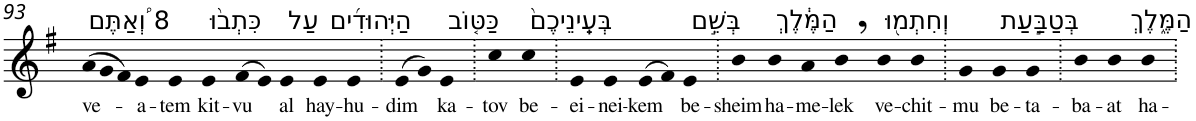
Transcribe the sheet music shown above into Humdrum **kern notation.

**kern	**text
*part1	*part1
*staff1	*staff1
*I"Piano	*
*I'Pno	*
!!LO:PB:g=z
*clefG2	*
*k[f#]	*
*G:	*
*Xtuplet	*
=93	=93
!LO:TX:a:t=8 וְ֠אַתֶּם	!
!	!LO:LY:b
(>12a	ve-
12g	.
12f#)	.
!	!LO:LY:b
4e	-a-
!	!LO:LY:b
4e	-tem
!LO:TX:a:t=כִּתְב֨וּ	!
!	!LO:LY:b
4e	kit-
!	!LO:LY:b
(>8f#	-vu
8e)	.
!LO:TX:a:t=עַל	!
!	!LO:LY:b
4e	al
!LO:TX:a:t=הַיְּהוּדִ֜ים	!
!	!LO:LY:b
4e	hay-
!	!LO:LY:b
4e	-hu-
=94.	=94.
!	!LO:LY:b
(>8e	-dim
8g)	.
!LO:TX:a:t=כַּטּ֤וֹב	!
!	!LO:LY:b
4e	ka-
=95.	=95.
!	!LO:LY:b
4cc	-tov
!LO:TX:a:t=בְּעֵֽינֵיכֶם֙	!
!	!LO:LY:b
4cc	be-
=96.	=96.
!	!LO:LY:b
4e	-ei-
!	!LO:LY:b
4e	-nei-
!	!LO:LY:b
(>8e	-kem
8f#)	.
!LO:TX:a:t=בְּשֵׁ֣ם	!
!	!LO:LY:b
4e	be-
=97.	=97.
!	!LO:LY:b
4b	-sheim
!LO:TX:a:t=הַמֶּ֔לֶךְ	!
!	!LO:LY:b
4b	ha-
!	!LO:LY:b
4a	-me-
!	!LO:LY:b
4b,	-lek
!LO:TX:a:t=וְחִתְמ֖וּ	!
!	!LO:LY:b
4b	ve-
!	!LO:LY:b
4b	-chit-
=98.	=98.
!	!LO:LY:b
4g	-mu
!LO:TX:a:t=בְּטַבַּ֣עַת	!
!	!LO:LY:b
4g	be-
!	!LO:LY:b
4g	-ta-
=99.	=99.
!	!LO:LY:b
4b	-ba-
!	!LO:LY:b
4b	-at
!LO:TX:a:t=הַמֶּ֑לֶךְ	!
!	!LO:LY:b
4b	ha-
=.	=.
*-	*-
